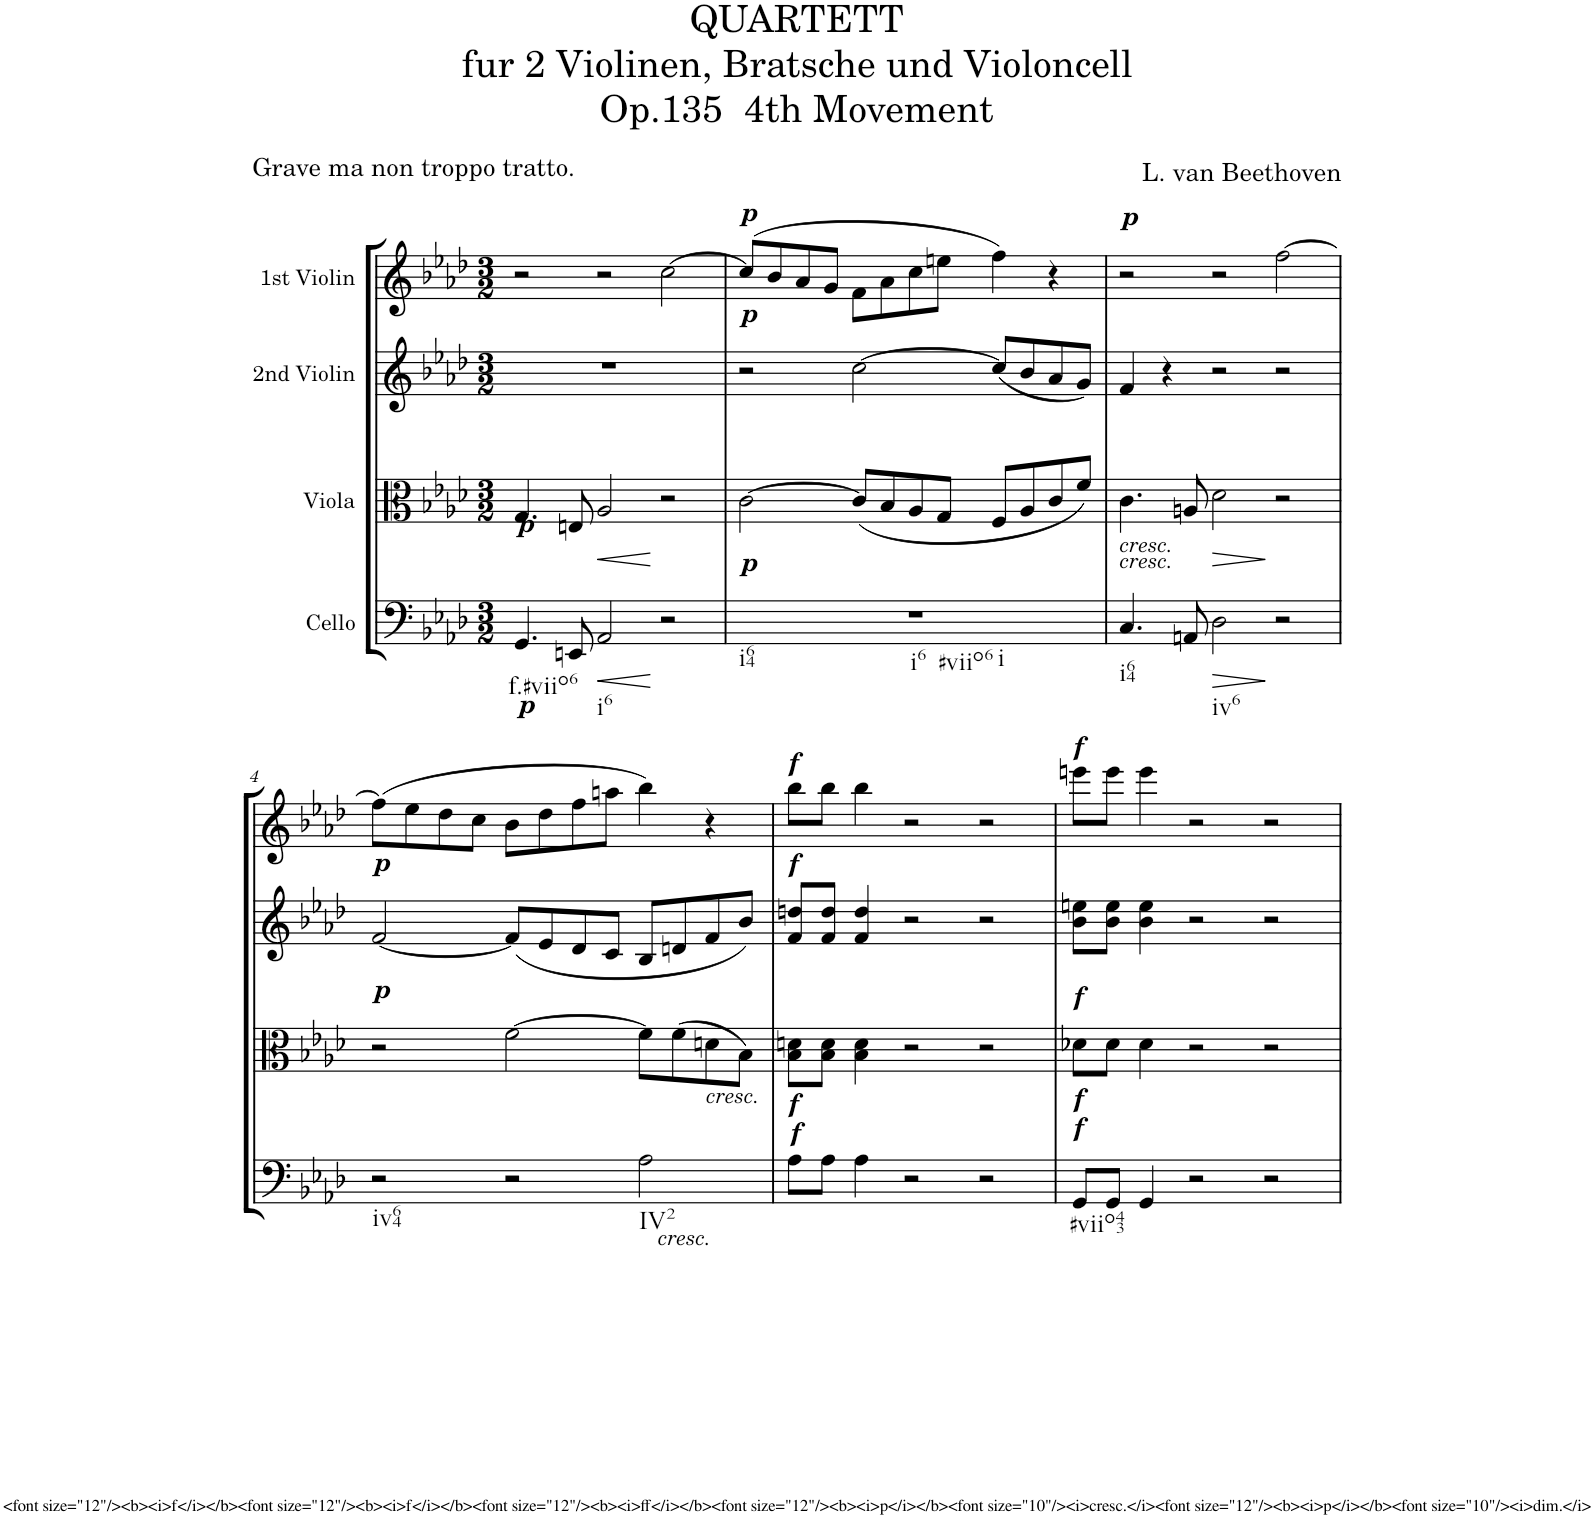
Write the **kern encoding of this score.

**kern	**dynam	**kern	**dynam	**kern	**kern
*part4	*part4	*part3	*part3	*part2	*part1
*staff4	*staff4	*staff3	*staff3	*staff2	*staff1
*I"Cello	*	*I"Viola	*	*I"2nd Violin	*I"1st Violin
*	*	*I'Vla	*	*I'Vln	*I'Vln
*clefF4	*	*clefC3	*	*clefG2	*clefG2
*k[b-e-a-d-]	*	*k[b-e-a-d-]	*	*k[b-e-a-d-]	*k[b-e-a-d-]
*A-:	*	*A-:	*	*A-:	*A-:
*M3/2	*	*M3/2	*	*M3/2	*M3/2
=1	=1	=1	=1	=1	=1
!	!	!LO:TX:a:Bi:t=p	!	!	!
!LO:TX:b:Bi:t=p	!	!	!	!	!
!LO:TX:b:t=f.#viio6	!	!	!	!	!
4.GG/	.	4.G/	.	1.r	2r
8EEn/	.	8En/	.	.	.
!LO:TX:b:t=i6	!	!	!	!	!
!	!LO:HP:b	!	!LO:HP:b	!	!
2AA-/	<	2A-/	<	.	2r
2r	[	2r	[	.	[2cc\
=2	=2	=2	=2	=2	=2
!	!	!	!	!	!LO:TX:a:Bi:t=p
!	!	!	!	!LO:TX:a:Bi:t=p	!
!LO:TX:a:Bi:t=p	!	!	!	!	!
!LO:TX:b:t=i64	!	!	!	!	!
!LO:TX:b:t=i6	!	!	!	!	!
!LO:TX:b:t=#viio6	!	!	!	!	!
!LO:TX:b:t=i	!	!	!	!	!
1.r	.	[2c\	.	2r	(8cc/L]
.	.	.	.	.	8b-/
.	.	.	.	.	8a-/
.	.	.	.	.	8g/J
.	.	(8c/L]	.	[2cc\	8f\L
.	.	8B-/	.	.	8a-\
.	.	8A-/	.	.	8cc\
.	.	8G/J	.	.	8een\J
.	.	8F/L	.	(8cc/L]	4ff\)
.	.	8A-/	.	8b-/	.
.	.	8c/	.	8a-/	4r
.	.	8f/J)	.	8g/J)	.
=3	=3	=3	=3	=3	=3
!	!	!	!	!	!LO:TX:a:Bi:t=p
!LO:TX:a:i:t=cresc.	!	!	!	!	!
!LO:TX:a:i:t=cresc.	!	!	!	!	!
!LO:TX:b:t=i64	!	!	!	!	!
4.C/	.	4.c\	.	4f/	2r
.	.	.	.	4r	.
8AAn/	.	8An/	.	.	.
!LO:TX:b:t=iv6	!	!	!	!	!
!	!LO:HP:b	!	!LO:HP:b	!	!
2D-\	>	2d-\	>	2r	2r
2r	]	2r	]	2r	[2ff\
!!LO:LB:g=z
=4	=4	=4	=4	=4	=4
!	!	!	!	!LO:TX:a:Bi:t=p	!
!	!	!LO:TX:a:Bi:t=p	!	!	!
!LO:TX:b:t=iv64	!	!	!	!	!
2r	.	2r	.	[2f/	(8ff\L]
.	.	.	.	.	8ee-\
.	.	.	.	.	8dd-\
.	.	.	.	.	8cc\J
2r	.	[2f\	.	(8f/L]	8b-\L
.	.	.	.	8e-/	8dd-\
.	.	.	.	8d-/	8ff\
.	.	.	.	8c/J	8aan\J
!LO:TX:b:t=IV2	!	!	!	!	!
2A-\	.	8f\L]	.	8B-/L	4bb-\)
.	.	(8f\	.	8dn/	.
.	.	8dn\	.	8f/	4r
.	.	8B-\J)	.	8b-/J)	.
=5	=5	=5	=5	=5	=5
!	!	!	!	!	!LO:TX:a:Bi:t=f
!	!	!	!	!LO:TX:a:Bi:t=f	!
!	!	!LO:TX:b:i:t=cresc.	!	!	!
!LO:TX:b:i:t=cresc.	!	!	!	!	!
!LO:TX:a:Bi:t=f	!	!	!	!	!
!LO:TX:a:Bi:t=f	!	!	!	!	!
8A-\L	.	8B-\ 8dn\L	.	8f/ 8ddn/L	8bb-\L
8A-\J	.	8B-\ 8d\J	.	8f/ 8dd/J	8bb-\J
4A-\	.	4B-\ 4d\	.	4f/ 4dd/	4bb-\
2r	.	2r	.	2r	2r
2r	.	2r	.	2r	2r
=6	=6	=6	=6	=6	=6
!	!	!	!	!	!LO:TX:a:Bi:t=f
!	!	!LO:TX:a:Bi:t=f	!	!	!
!LO:TX:a:Bi:t=f	!	!	!	!	!
!LO:TX:a:Bi:t=f	!	!	!	!	!
!LO:TX:b:t=#viio43	!	!	!	!	!
8GG/L	.	8d-X\L	.	8b-\ 8een\L	8eeen\L
8GG/J	.	8d-\J	.	8b-\ 8ee\J	8eee\J
4GG/	.	4d-\	.	4b-\ 4ee\	4eee\
2r	.	2r	.	2r	2r
2r	.	2r	.	2r	2r
=	=	=	=	=	=
*-	*-	*-	*-	*-	*-
